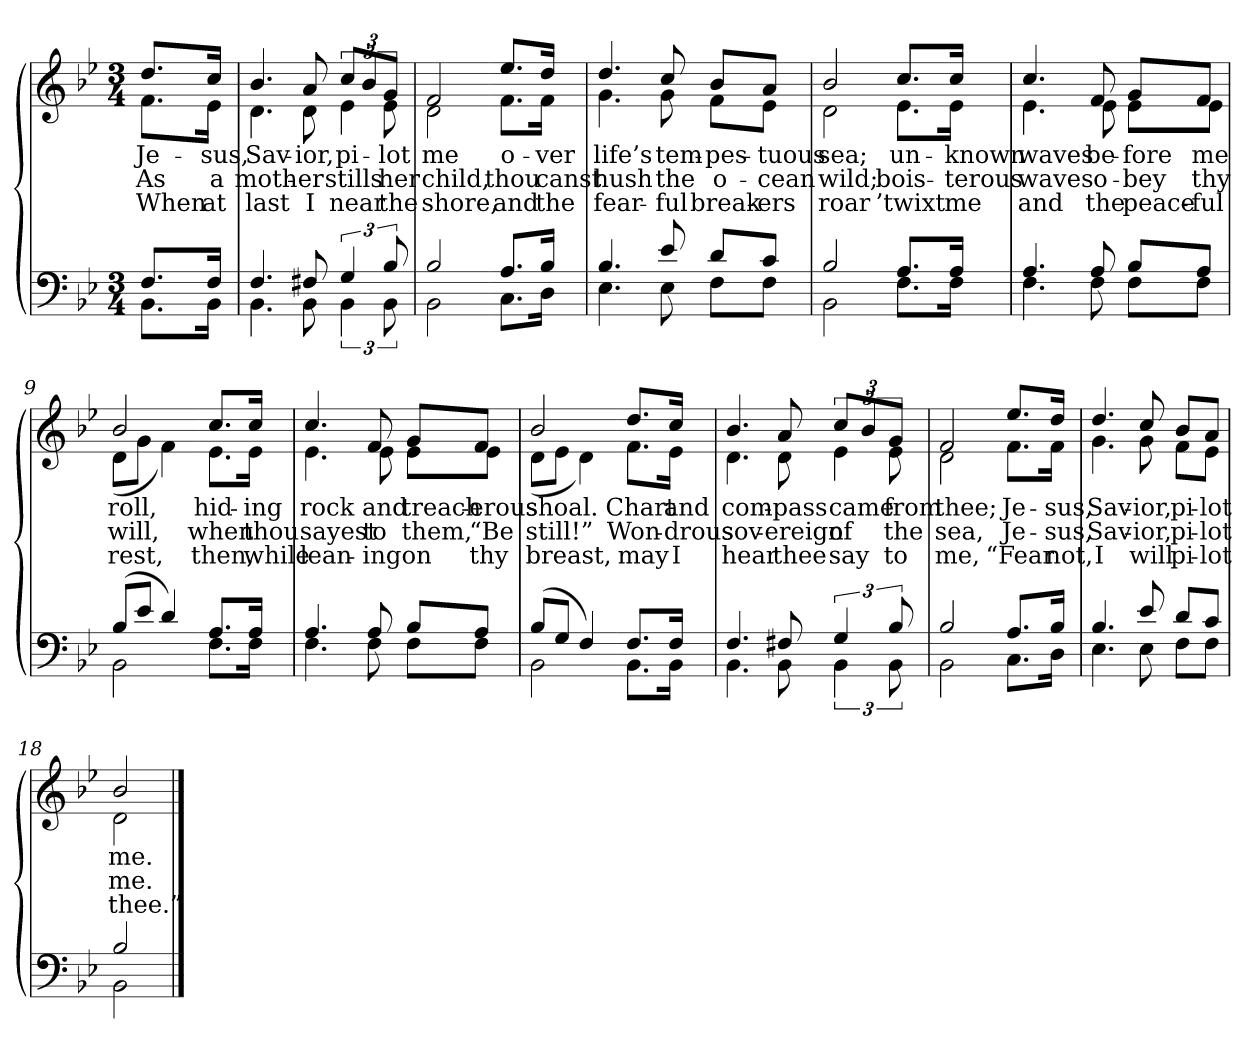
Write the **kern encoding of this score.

**kern	**kern	**text	**text	**text
*part2	*part1	*part1	*part1	*part1
*staff2	*staff1	*staff1	*staff1	*staff1
*clefF4	*clefG2	*	*	*
*k[b-e-]	*k[b-e-]	*	*	*
*M3/4	*M3/4	*	*	*
=1	=1	=1	=1	=1
*^	*	*	*	*
!	!	!LO:TX:b:i:t=Verse	!	!	!
!	!	!	!LO:LY:b	!LO:LY:b	!LO:LY:b
*	*	*^	*	*	*
8.F/L	8.BB-\L	8.dd/L	8.f\L	Je-	As	When
!	!	!	!	!LO:LY:b	!LO:LY:b	!LO:LY:b
16F/Jk	16BB-\Jk	16cc/Jk	16e-\Jk	-sus,	a	at
=2	=2	=2	=2	=2	=2	=2
!	!	!	!	!LO:LY:b	!LO:LY:b	!LO:LY:b
4.F/	4.BB-\	4.b-/	4.d\	Sav-	moth-	last
!	!	!	!	!LO:LY:b	!LO:LY:b	!LO:LY:b
8F#X/	8BB-\	8a/	8d\	-ior,	-er	I
*	*	*Xbrackettup	*	*	*	*
!	!	!	!	!LO:LY:b	!LO:LY:b	!LO:LY:b
*	*	*	*brackettup	*	*	*
6G/	6BB-\	12cc/L	6e-\	pi-	stills	near
.	.	12b-/	.	.	.	.
!	!	!	!	!LO:LY:b	!LO:LY:b	!LO:LY:b
12B-/	12BB-\	12g/J	12e-\	-lot	her	the
=3	=3	=3	=3	=3	=3	=3
!	!	!	!	!LO:LY:b	!LO:LY:b	!LO:LY:b
2B-/	2BB-\	2f/	2d\	me	child,	shore,
!!LO:LB:g=z	!!
=4-	=4-	=4-	=4-	=4-	=4-	=4-
!	!	!	!	!LO:LY:b	!LO:LY:b	!LO:LY:b
8.A/L	8.C\L	8.ee-/L	8.f\L	o-	thou	and
!	!	!	!	!LO:LY:b	!LO:LY:b	!LO:LY:b
16B-/Jk	16D\Jk	16dd/Jk	16f\Jk	-ver	canst	the
=5	=5	=5	=5	=5	=5	=5
!	!	!	!	!LO:LY:b	!LO:LY:b	!LO:LY:b
4.B-/	4.E-\	4.dd/	4.g\	life’s	hush	fear-
!	!	!	!	!LO:LY:b	!LO:LY:b	!LO:LY:b
8e-/	8E-\	8cc/	8g\	tem-	the	-ful
!	!	!	!	!LO:LY:b	!LO:LY:b	!LO:LY:b
8d/L	8F\L	8b-/L	8f\L	-pes-	o-	break-
!	!	!	!	!LO:LY:b	!LO:LY:b	!LO:LY:b
8c/J	8F\J	8a/J	8e-\J	-tuous	-cean	-ers
=6	=6	=6	=6	=6	=6	=6
!	!	!	!	!LO:LY:b	!LO:LY:b	!LO:LY:b
2B-/	2BB-\	2b-/	2d\	sea;	wild;	roar
!!LO:LB:g=z	!!
=7-	=7-	=7-	=7-	=7-	=7-	=7-
!	!	!	!	!LO:LY:b	!LO:LY:b	!LO:LY:b
8.A/L	8.F\L	8.cc/L	8.e-\L	un-	bois-	’twixt
!	!	!	!	!LO:LY:b	!LO:LY:b	!LO:LY:b
16A/Jk	16F\Jk	16cc/Jk	16e-\Jk	-known	-terous	me
=8	=8	=8	=8	=8	=8	=8
!	!	!	!	!LO:LY:b	!LO:LY:b	!LO:LY:b
4.A/	4.F\	4.cc/	4.e-\	waves	waves	and
!	!	!	!	!LO:LY:b	!LO:LY:b	!LO:LY:b
8A/	8F\	8f/	8e-\	be-	o-	the
!	!	!	!	!LO:LY:b	!LO:LY:b	!LO:LY:b
8B-/L	8F\L	8g/L	8e-\L	-fore	-bey	peace-
!	!	!	!	!LO:LY:b	!LO:LY:b	!LO:LY:b
8A/J	8F\J	8f/J	8e-\J	me	thy	-ful
=9	=9	=9	=9	=9	=9	=9
!	!	!	!	!LO:LY:b	!LO:LY:b	!LO:LY:b
(>8B-/L	2BB-\	2b-/	(<8d\L	roll,	will,	rest,
8e-/J	.	.	8g\J	.	.	.
4d/)	.	.	4f\)	.	.	.
!!LO:LB:g=z	!!
=10-	=10-	=10-	=10-	=10-	=10-	=10-
!	!	!	!	!LO:LY:b	!LO:LY:b	!LO:LY:b
8.A/L	8.F\L	8.cc/L	8.e-\L	hid-	when	then,
!	!	!	!	!LO:LY:b	!LO:LY:b	!LO:LY:b
16A/Jk	16F\Jk	16cc/Jk	16e-\Jk	-ing	thou	while
=11	=11	=11	=11	=11	=11	=11
!	!	!	!	!LO:LY:b	!LO:LY:b	!LO:LY:b
4.A/	4.F\	4.cc/	4.e-\	rock	sayest	lean-
!	!	!	!	!LO:LY:b	!LO:LY:b	!LO:LY:b
8A/	8F\	8f/	8e-\	and	to	-ing
!	!	!	!	!LO:LY:b	!LO:LY:b	!LO:LY:b
8B-/L	8F\L	8g/L	8e-\L	treach-	them,	on
!	!	!	!	!LO:LY:b	!LO:LY:b	!LO:LY:b
8A/J	8F\J	8f/J	8e-\J	-erous	“Be	thy
=12	=12	=12	=12	=12	=12	=12
!	!	!	!	!LO:LY:b	!LO:LY:b	!LO:LY:b
(>8B-/L	2BB-\	2b-/	(<8d\L	shoal.	still!”	breast,
8G/J	.	.	8e-\J	.	.	.
4F/)	.	.	4d\)	.	.	.
!!LO:LB:g=z	!!
=13-	=13-	=13-	=13-	=13-	=13-	=13-
!	!	!	!	!LO:LY:b	!LO:LY:b	!LO:LY:b
8.F/L	8.BB-\L	8.dd/L	8.f\L	Chart	Won-	may
!	!	!	!	!LO:LY:b	!LO:LY:b	!LO:LY:b
16F/Jk	16BB-\Jk	16cc/Jk	16e-\Jk	and	-drous	I
=14	=14	=14	=14	=14	=14	=14
!	!	!	!	!LO:LY:b	!LO:LY:b	!LO:LY:b
4.F/	4.BB-\	4.b-/	4.d\	com-	sov-	hear
!	!	!	!	!LO:LY:b	!LO:LY:b	!LO:LY:b
8F#X/	8BB-\	8a/	8d\	-pass	-ereign	thee
*	*	*Xbrackettup	*	*	*	*
!	!	!	!	!LO:LY:b	!LO:LY:b	!LO:LY:b
*	*	*	*brackettup	*	*	*
6G/	6BB-\	12cc/L	6e-\	came	of	say
.	.	12b-/	.	.	.	.
!	!	!	!	!LO:LY:b	!LO:LY:b	!LO:LY:b
12B-/	12BB-\	12g/J	12e-\	from	the	to
=15	=15	=15	=15	=15	=15	=15
!	!	!	!	!LO:LY:b	!LO:LY:b	!LO:LY:b
2B-/	2BB-\	2f/	2d\	thee;	sea,	me,
!!LO:LB:g=z	!!
=16-	=16-	=16-	=16-	=16-	=16-	=16-
!	!	!	!	!LO:LY:b	!LO:LY:b	!LO:LY:b
8.A/L	8.C\L	8.ee-/L	8.f\L	Je-	Je-	“Fear
!	!	!	!	!LO:LY:b	!LO:LY:b	!LO:LY:b
16B-/Jk	16D\Jk	16dd/Jk	16f\Jk	-sus,	-sus,	not,
=17	=17	=17	=17	=17	=17	=17
!	!	!	!	!LO:LY:b	!LO:LY:b	!LO:LY:b
4.B-/	4.E-\	4.dd/	4.g\	Sav-	Sav-	I
!	!	!	!	!LO:LY:b	!LO:LY:b	!LO:LY:b
8e-/	8E-\	8cc/	8g\	-ior,	-ior,	will
!	!	!	!	!LO:LY:b	!LO:LY:b	!LO:LY:b
8d/L	8F\L	8b-/L	8f\L	pi-	pi-	pi-
!	!	!	!	!LO:LY:b	!LO:LY:b	!LO:LY:b
8c/J	8F\J	8a/J	8e-\J	-lot	-lot	-lot
=18	=18	=18	=18	=18	=18	=18
!	!	!	!	!LO:LY:b	!LO:LY:b	!LO:LY:b
2B-/	2BB-\	2b-/	2d\	me.	me.	thee.”
*v	*v	*	*	*	*	*
*	*v	*v	*	*	*
==	==	==	==	==
*-	*-	*-	*-	*-
